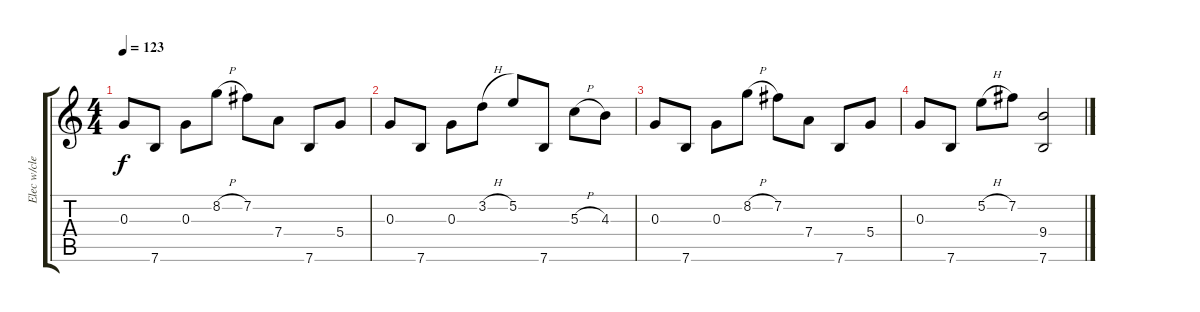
\track ("Elec w/clean 2" "Elec w/cle") {instrument electricguitarclean}
\staff {score tabs}
\tuning (E4 B3 G3 D3 A2 E2) {hide}
\ts (4 4)
\tempo 123
\clef g2
\ks c
0.3.8{dy f} 7.6.8 0.3.8 8.2{h}.8 7.2.8 7.4.8 7.6.8 5.4.8 |
0.3.8 7.6.8 0.3.8 3.2{h}.8 5.2.8 7.6.8 5.3{h}.8 4.3.8 |
0.3.8 7.6.8 0.3.8 8.2{h}.8 7.2.8 7.4.8 7.6.8 5.4.8 |
0.3.8 7.6.8 5.2{h}.8 7.2.8 (9.4 7.6).2
